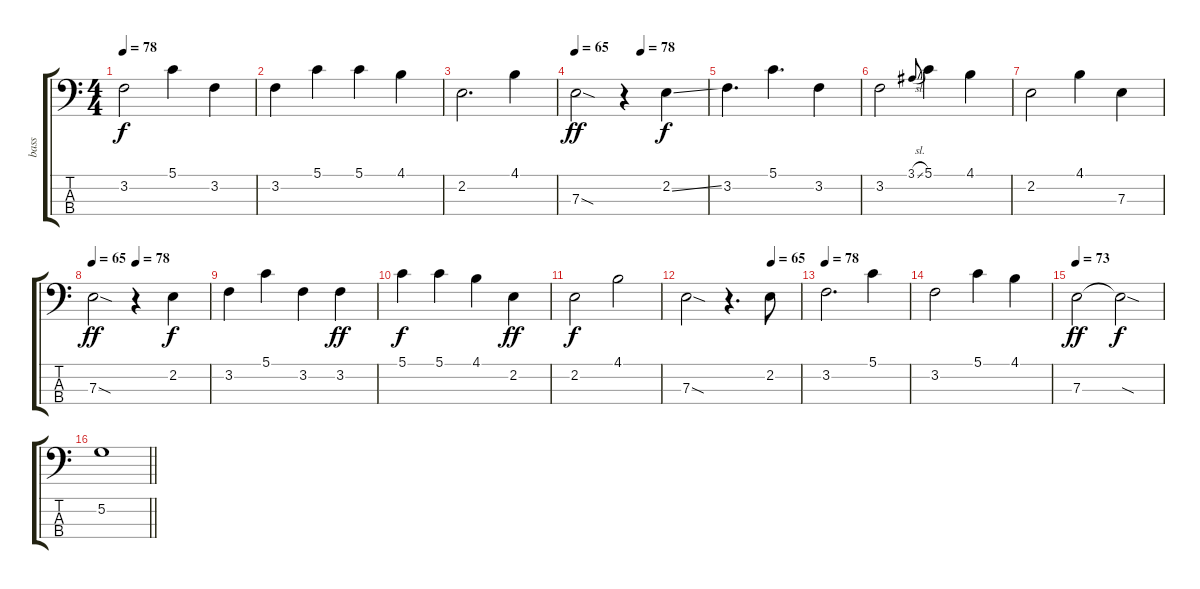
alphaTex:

\track ("bass" "bass") {instrument electricbassfinger}
\staff {score tabs}
\tuning (G2 D2 A1 E1) {hide}
\ts (4 4)
\tempo 78
\clef f4
\ks c
3.2.2{dy f} 5.1.4 3.2.4 |
3.2.4 5.1.4 5.1.4 4.1.4 |
2.2.2{d} 4.1.4 |
\tempo 65
\tempo (78 0.5)
7.3{sod}.2{dy ff volume 16} r.4 2.2{ss}.4{dy f volume 11} |
3.2.4{d} 5.1.4{d} 3.2.4 |
3.2.2 3.1{sl}.8{gr onbeat} 5.1.4 4.1.4 |
2.2.2 4.1.4 7.3.4 |
\tempo 65
\tempo (78 0.375)
7.3{sod}.2{dy ff volume 16} r.4 2.2.4{dy f} |
3.2.4 5.1.4 3.2.4 3.2.4{dy ff} |
5.1.4{dy f} 5.1.4 4.1.4 2.2.4{dy ff} |
2.2.2{dy f} 4.1.2 |
\tempo (65 0.75)
7.3{sod}.2 r.4{d} 2.2.8 |
\tempo 78
3.2.2{d} 5.1.4 |
3.2.2 5.1.4 4.1.4 |
\tempo 73
7.3.2{dy ff} 7.3{sod t}.2{dy f} |
\barLineRight lightlight
5.2.1
